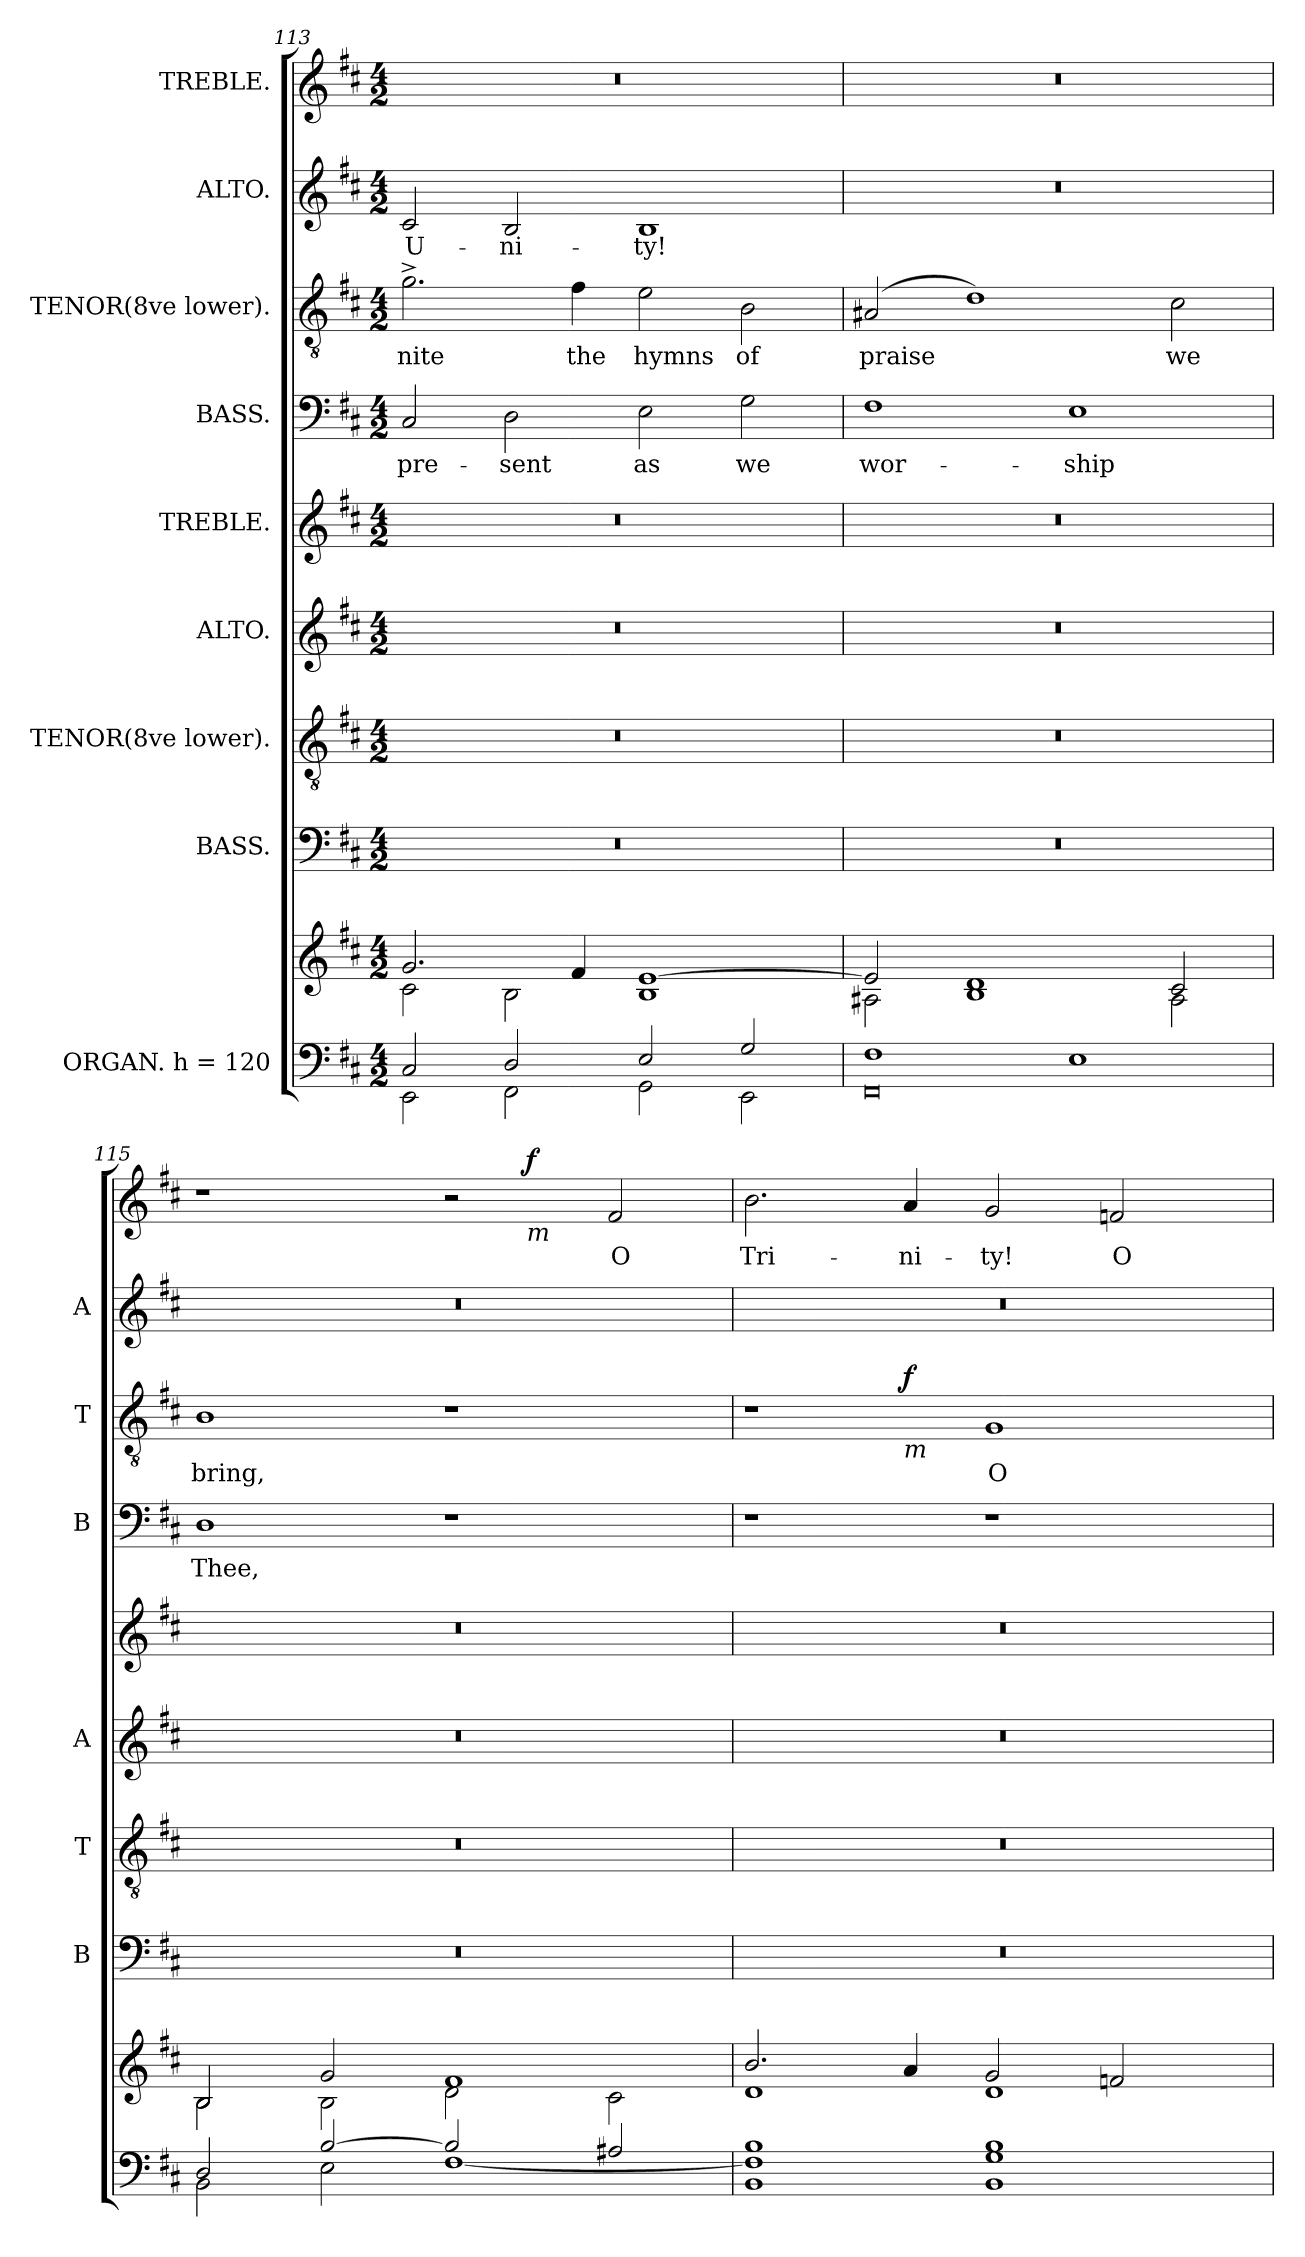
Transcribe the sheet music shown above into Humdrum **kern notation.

**kern	**kern	**kern	**kern	**kern	**kern	**kern	**text	**kern	**text	**dynam	**kern	**text	**kern	**text	**dynam
*part9	*part9	*part8	*part7	*part6	*part5	*part4	*part4	*part3	*part3	*part3	*part2	*part2	*part1	*part1	*part1
*staff10	*staff9	*staff8	*staff7	*staff6	*staff5	*staff4	*staff4	*staff3	*staff3	*staff3	*staff2	*staff2	*staff1	*staff1	*staff1
*I"ORGAN.  h = 120	*	*I"BASS.	*I"TENOR(8ve lower).	*I"ALTO.	*I"TREBLE.	*I"BASS.	*	*I"TENOR(8ve lower).	*	*	*I"ALTO.	*	*I"TREBLE.	*	*
*	*	*I'B	*I'T	*I'A	*	*I'B	*	*I'T	*	*	*I'A	*	*	*	*
*clefF4	*clefG2	*clefF4	*clefGv2	*clefG2	*clefG2	*clefF4	*	*clefGv2	*	*	*clefG2	*	*clefG2	*	*
*	*	*	*ITrd7c12	*	*	*	*	*ITrd7c12	*	*	*	*	*	*	*
*k[f#c#]	*k[f#c#]	*k[f#c#]	*k[f#c#]	*k[f#c#]	*k[f#c#]	*k[f#c#]	*	*k[f#c#]	*	*	*k[f#c#]	*	*k[f#c#]	*	*
*D:	*D:	*D:	*D:	*D:	*D:	*D:	*	*D:	*	*	*D:	*	*D:	*	*
*M4/2	*M4/2	*M4/2	*M4/2	*M4/2	*M4/2	*M4/2	*	*M4/2	*	*	*M4/2	*	*M4/2	*	*
=113	=113	=113	=113	=113	=113	=113	=113	=113	=113	=113	=113	=113	=113	=113	=113
*^	*^	*	*	*	*	*	*	*	*	*	*	*	*	*	*
!	!	!	!	!LO:N:vis=1	!LO:N:vis=1	!LO:N:vis=1	!LO:N:vis=1	!	!LO:LY:b	!	!LO:LY:b	!	!	!LO:LY:b	!LO:N:vis=1	!	!
2C#/	2EE\	2.g/	2c#\	0r	0r	0r	0r	2C#/	pre-	2.G^>\	-nite	.	2c#/	U-	0r	.	.
!	!	!	!	!	!	!	!	!	!LO:LY:b	!	!	!	!	!LO:LY:b	!	!	!
2D/	2FF#\	.	2B\	.	.	.	.	2D\	-sent	.	.	.	2B/	-ni-	.	.	.
!	!	!	!	!	!	!	!	!	!	!	!LO:LY:b	!	!	!	!	!	!
.	.	4f#/	.	.	.	.	.	.	.	4F#\	the	.	.	.	.	.	.
!	!	!	!	!	!	!	!	!	!LO:LY:b	!	!LO:LY:b	!	!	!LO:LY:b	!	!	!
2E/	2GG\	[>1e	1B	.	.	.	.	2E\	as	2E\	hymns	.	1B	-ty!	.	.	.
!	!	!	!	!	!	!	!	!	!LO:LY:b	!	!LO:LY:b	!	!	!	!	!	!
2G/	2EE\	.	.	.	.	.	.	2G\	we	2BB\	of	.	.	.	.	.	.
=114	=114	=114	=114	=114	=114	=114	=114	=114	=114	=114	=114	=114	=114	=114	=114	=114	=114
!	!	!	!	!LO:N:vis=1	!LO:N:vis=1	!LO:N:vis=1	!LO:N:vis=1	!	!LO:LY:b	!	!LO:LY:b	!	!LO:N:vis=1	!	!LO:N:vis=1	!	!
1F#	0FF#	2e/]	2A#X\	0r	0r	0r	0r	1F#	wor-	(2AA#X/	praise	.	0r	.	0r	.	.
.	.	1d	1B	.	.	.	.	.	.	1D)	.	.	.	.	.	.	.
!	!	!	!	!	!	!	!	!	!LO:LY:b	!	!	!	!	!	!	!	!
1E	.	.	.	.	.	.	.	1E	-ship	.	.	.	.	.	.	.	.
!	!	!	!	!	!	!	!	!	!	!	!LO:LY:b	!	!	!	!	!	!
.	.	2c#/	2A#\	.	.	.	.	.	.	2C#\	we	.	.	.	.	.	.
=115	=115	=115	=115	=115	=115	=115	=115	=115	=115	=115	=115	=115	=115	=115	=115	=115	=115
!	!	!	!	!LO:N:vis=1	!LO:N:vis=1	!LO:N:vis=1	!LO:N:vis=1	!	!LO:LY:b	!	!LO:LY:b	!	!LO:N:vis=1	!	!	!	!
*	*	*	*	*	*	*	*	*	*	*	*	*	*	*	*^	*	*
2D/	2BB\	2B/	2B\	0r	0r	0r	0r	1D	Thee,	1BB	bring,	.	0r	.	1r	1ryy	.	.
[>2B/	2E\	2g/	2B\	.	.	.	.	.	.	.	.	.	.	.	.	.	.	.
2B/]	[<1F#	1f#	2d\	.	.	.	.	1r	.	1r	.	.	.	.	2r	4ryy	.	.
!	!	!	!	!	!	!	!	!	!	!	!	!	!	!	!	!LO:TX:b:i:t=m	!	!
!	!	!	!	!	!	!	!	!	!	!	!	!	!	!	!	!	!	!LO:DY:b
.	.	.	.	.	.	.	.	.	.	.	.	.	.	.	.	2.ryy	.	f
!	!	!	!	!	!	!	!	!	!	!	!	!	!	!	!	!	!LO:LY:b	!
2A#X/	.	.	2c#\	.	.	.	.	.	.	.	.	.	.	.	2f#/	.	O	.
=116	=116	=116	=116	=116	=116	=116	=116	=116	=116	=116	=116	=116	=116	=116	=116	=116	=116	=116
!	!	!	!	!LO:N:vis=1	!LO:N:vis=1	!LO:N:vis=1	!LO:N:vis=1	!	!	!	!	!	!LO:N:vis=1	!	!	!	!LO:LY:b	!
*	*	*	*	*	*	*	*	*	*	*^	*	*	*	*	*v	*v	*	*
1B	1BB 1F#]	2.b/	1d	0r	0r	0r	0r	1r	.	1r	2.ryy	.	.	0r	.	2.b\	Tri-	.
!	!	!	!	!	!	!	!	!	!	!	!LO:TX:b:i:t=m	!	!	!	!	!	!	!
!	!	!	!	!	!	!	!	!	!	!	!	!	!LO:DY:b	!	!	!	!LO:LY:b	!
.	.	4a/	.	.	.	.	.	.	.	.	1ryy	.	f	.	.	4a/	-ni-	.
!	!	!	!	!	!	!	!	!	!	!	!	!LO:LY:b	!	!	!	!	!LO:LY:b	!
1G 1B	1BB	2g/	1d	.	.	.	.	1r	.	1GG	.	O	.	.	.	2g/	-ty!	.
!	!	!	!	!	!	!	!	!	!	!	!	!	!	!	!	!	!LO:LY:b	!
.	.	2fn/	.	.	.	.	.	.	.	.	.	.	.	.	.	2fn/	O	.
.	.	.	.	.	.	.	.	.	.	.	4ryy	.	.	.	.	.	.	.
*v	*v	*	*	*	*	*	*	*	*	*v	*v	*	*	*	*	*	*	*
*	*v	*v	*	*	*	*	*	*	*	*	*	*	*	*	*	*
=	=	=	=	=	=	=	=	=	=	=	=	=	=	=	=
*-	*-	*-	*-	*-	*-	*-	*-	*-	*-	*-	*-	*-	*-	*-	*-
